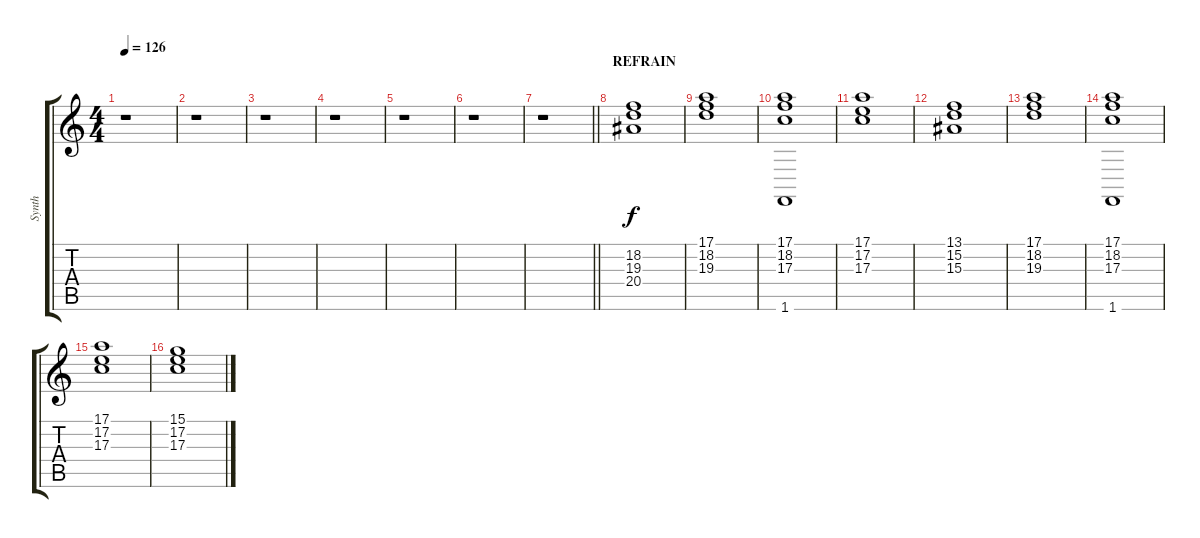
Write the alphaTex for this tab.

\track ("Synth" "Synth") {instrument stringensemble2}
\staff {score tabs}
\tuning (E4 B3 G3 D3 A2 E2) {hide}
\ts (4 4)
\tempo 126
\clef g2
\ks c
r.1{dy f} |
r.1 |
r.1 |
r.1 |
r.1 |
r.1 |
\barLineRight lightlight
r.1 |
\section ("" "REFRAIN")
(18.2 19.3 20.4).1 |
(17.1 18.2 19.3).1 |
(17.1 18.2 17.3 1.6).1 |
(17.1 17.2 17.3).1 |
(13.1 15.2 15.3).1 |
(17.1 18.2 19.3).1 |
(17.1 18.2 17.3 1.6).1 |
(17.1 17.2 17.3).1 |
(15.1 17.2 17.3).1
